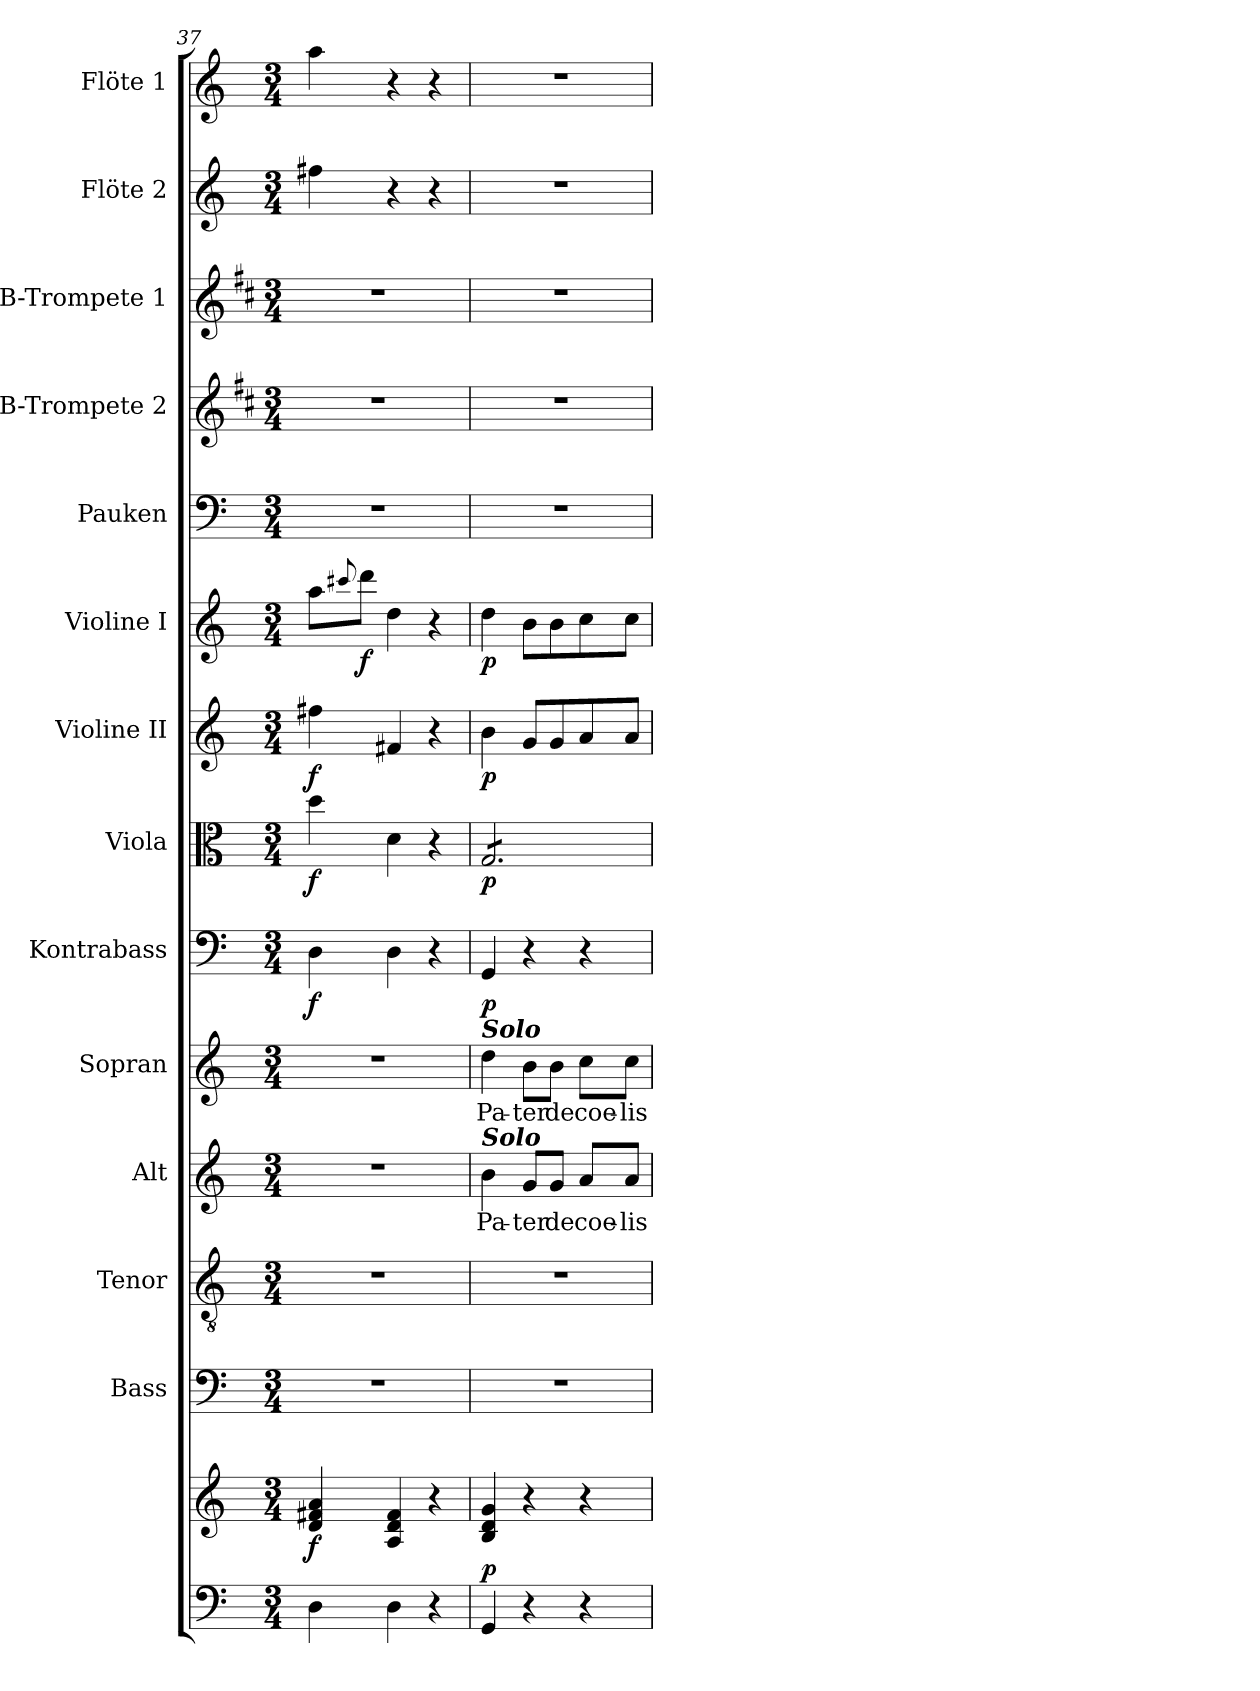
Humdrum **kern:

**kern	**kern	**dynam	**kern	**kern	**kern	**text	**kern	**text	**kern	**dynam	**kern	**dynam	**kern	**dynam	**kern	**dynam	**kern	**kern	**kern	**kern	**kern
*part14	*part14	*part14	*part13	*part12	*part11	*part11	*part10	*part10	*part9	*part9	*part8	*part8	*part7	*part7	*part6	*part6	*part5	*part4	*part3	*part2	*part1
*staff15	*staff14	*staff14/15	*staff13	*staff12	*staff11	*staff11	*staff10	*staff10	*staff9	*staff9	*staff8	*staff8	*staff7	*staff7	*staff6	*staff6	*staff5	*staff4	*staff3	*staff2	*staff1
*	*	*	*I"Bass	*I"Tenor	*I"Alt	*	*I"Sopran	*	*I"Kontrabass	*	*I"Viola	*	*I"Violine II	*	*I"Violine I	*	*I"Pauken	*I"B-Trompete 2	*I"B-Trompete 1	*I"Flöte 2	*I"Flöte 1
*	*	*	*I'B.	*I'T.	*I'A.	*	*I'S.	*	*I'Kb.	*	*I'Vla.	*	*I'Vl. II	*	*I'Vl. I	*	*I'Pk.	*I'B Trp. 2	*I'B Trp. 1	*I'Fl. 2	*I'Fl. 1
*clefF4	*clefG2	*	*clefF4	*clefGv2	*clefG2	*	*clefG2	*	*clefF4	*	*clefC3	*	*clefG2	*	*clefG2	*	*clefF4	*clefG2	*clefG2	*clefG2	*clefG2
*	*	*	*	*	*	*	*	*	*ITrd7c12	*	*	*	*	*	*	*	*	*ITrd1c2	*ITrd1c2	*	*
*k[]	*k[]	*	*k[]	*k[]	*k[]	*	*k[]	*	*k[]	*	*k[]	*	*k[]	*	*k[]	*	*k[]	*k[]	*k[]	*k[]	*k[]
*C:	*C:	*	*C:	*C:	*C:	*	*C:	*	*C:	*	*C:	*	*C:	*	*C:	*	*C:	*C:	*C:	*C:	*C:
*M3/4	*M3/4	*	*M3/4	*M3/4	*M3/4	*	*M3/4	*	*M3/4	*	*M3/4	*	*M3/4	*	*M3/4	*	*M3/4	*M3/4	*M3/4	*M3/4	*M3/4
=37	=37	=37	=37	=37	=37	=37	=37	=37	=37	=37	=37	=37	=37	=37	=37	=37	=37	=37	=37	=37	=37
!	!	!LO:DY:b	!	!	!	!	!	!	!	!LO:DY:b	!	!LO:DY:b	!	!LO:DY:b	!	!	!	!	!	!	!
4D\	4d/ 4f#X/ 4a/	f	2.r	2.r	2.r	.	2.r	.	4DD\	f	4dd\	f	4ff#X\	f	8aa\L	.	2.r	2.r	2.r	4ff#X\	4aa\
.	.	.	.	.	.	.	.	.	.	.	.	.	.	.	8qqccc#X/	.	.	.	.	.	.
!	!	!	!	!	!	!	!	!	!	!	!	!	!	!	!	!LO:DY:b	!	!	!	!	!
.	.	.	.	.	.	.	.	.	.	.	.	.	.	.	8ddd\J	f	.	.	.	.	.
4D\	4A/ 4d/ 4f#/	.	.	.	.	.	.	.	4DD\	.	4d\	.	4f#X/	.	4dd\	.	.	.	.	4r	4r
4r	4r	.	.	.	.	.	.	.	4r	.	4r	.	4r	.	4r	.	.	.	.	4r	4r
=38	=38	=38	=38	=38	=38	=38	=38	=38	=38	=38	=38	=38	=38	=38	=38	=38	=38	=38	=38	=38	=38
!	!	!	!	!	!	!	!LO:TX:a:Bi:t=Solo	!	!	!	!	!	!	!	!	!	!	!	!	!	!
!	!	!	!	!	!LO:TX:a:Bi:t=Solo	!	!	!	!	!	!	!	!	!	!	!	!	!	!	!	!
!	!	!LO:DY:a=2	!	!	!	!LO:LY:b	!	!LO:LY:b	!	!LO:DY:b	!	!LO:DY:b	!	!LO:DY:b	!	!LO:DY:b	!	!	!	!	!
*	*	*	*	*	*	*	*	*	*	*	*tremolo	*	*	*	*	*	*	*	*	*	*
4GG/	4B/ 4d/ 4g/	p	2.r	2.r	4b\	Pa-	4dd\	Pa-	4GGG/	p	8G/L	p	4b\	p	4dd\	p	2.r	2.r	2.r	2.r	2.r
.	.	.	.	.	.	.	.	.	.	.	8G/	.	.	.	.	.	.	.	.	.	.
!	!	!	!	!	!	!LO:LY:b	!	!LO:LY:b	!	!	!	!	!	!	!	!	!	!	!	!	!
4r	4r	.	.	.	8g/L	-ter	8b\L	-ter	4r	.	8G/	.	8g/L	.	8b\L	.	.	.	.	.	.
!	!	!	!	!	!	!LO:LY:b	!	!LO:LY:b	!	!	!	!	!	!	!	!	!	!	!	!	!
.	.	.	.	.	8g/J	de	8b\J	de	.	.	8G/	.	8g/	.	8b\	.	.	.	.	.	.
!	!	!	!	!	!	!LO:LY:b	!	!LO:LY:b	!	!	!	!	!	!	!	!	!	!	!	!	!
4r	4r	.	.	.	8a/L	coe-	8cc\L	coe-	4r	.	8G/	.	8a/	.	8cc\	.	.	.	.	.	.
!	!	!	!	!	!	!LO:LY:b	!	!LO:LY:b	!	!	!	!	!	!	!	!	!	!	!	!	!
.	.	.	.	.	8a/J	-lis	8cc\J	-lis	.	.	8G/J	.	8a/J	.	8cc\J	.	.	.	.	.	.
*	*	*	*	*	*	*	*	*	*	*	*Xtremolo	*	*	*	*	*	*	*	*	*	*
=	=	=	=	=	=	=	=	=	=	=	=	=	=	=	=	=	=	=	=	=	=
*-	*-	*-	*-	*-	*-	*-	*-	*-	*-	*-	*-	*-	*-	*-	*-	*-	*-	*-	*-	*-	*-
